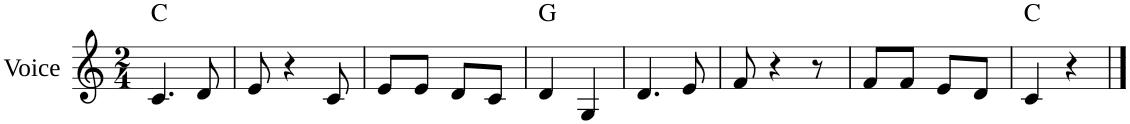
**kern	**harte
*part1	*part1
*staff1	*
*I"Voice	*
*clefG2	*
*k[]	*
*M2/4	*
=1	=1
4.c/	C:maj
8d/	.
=2	=2
8e/	.
4r	.
8c/	.
=3	=3
8e/L	.
8e/J	.
8d/L	.
8c/J	.
=4	=4
4d/	G:maj
4G/	.
=5	=5
4.d/	.
8e/	.
=6	=6
8f/	.
4r	.
8r	.
=7	=7
8f/L	.
8f/J	.
8e/L	.
8d/J	.
=8	=8
4c/	C:maj
4r	.
==	==
*-	*-
